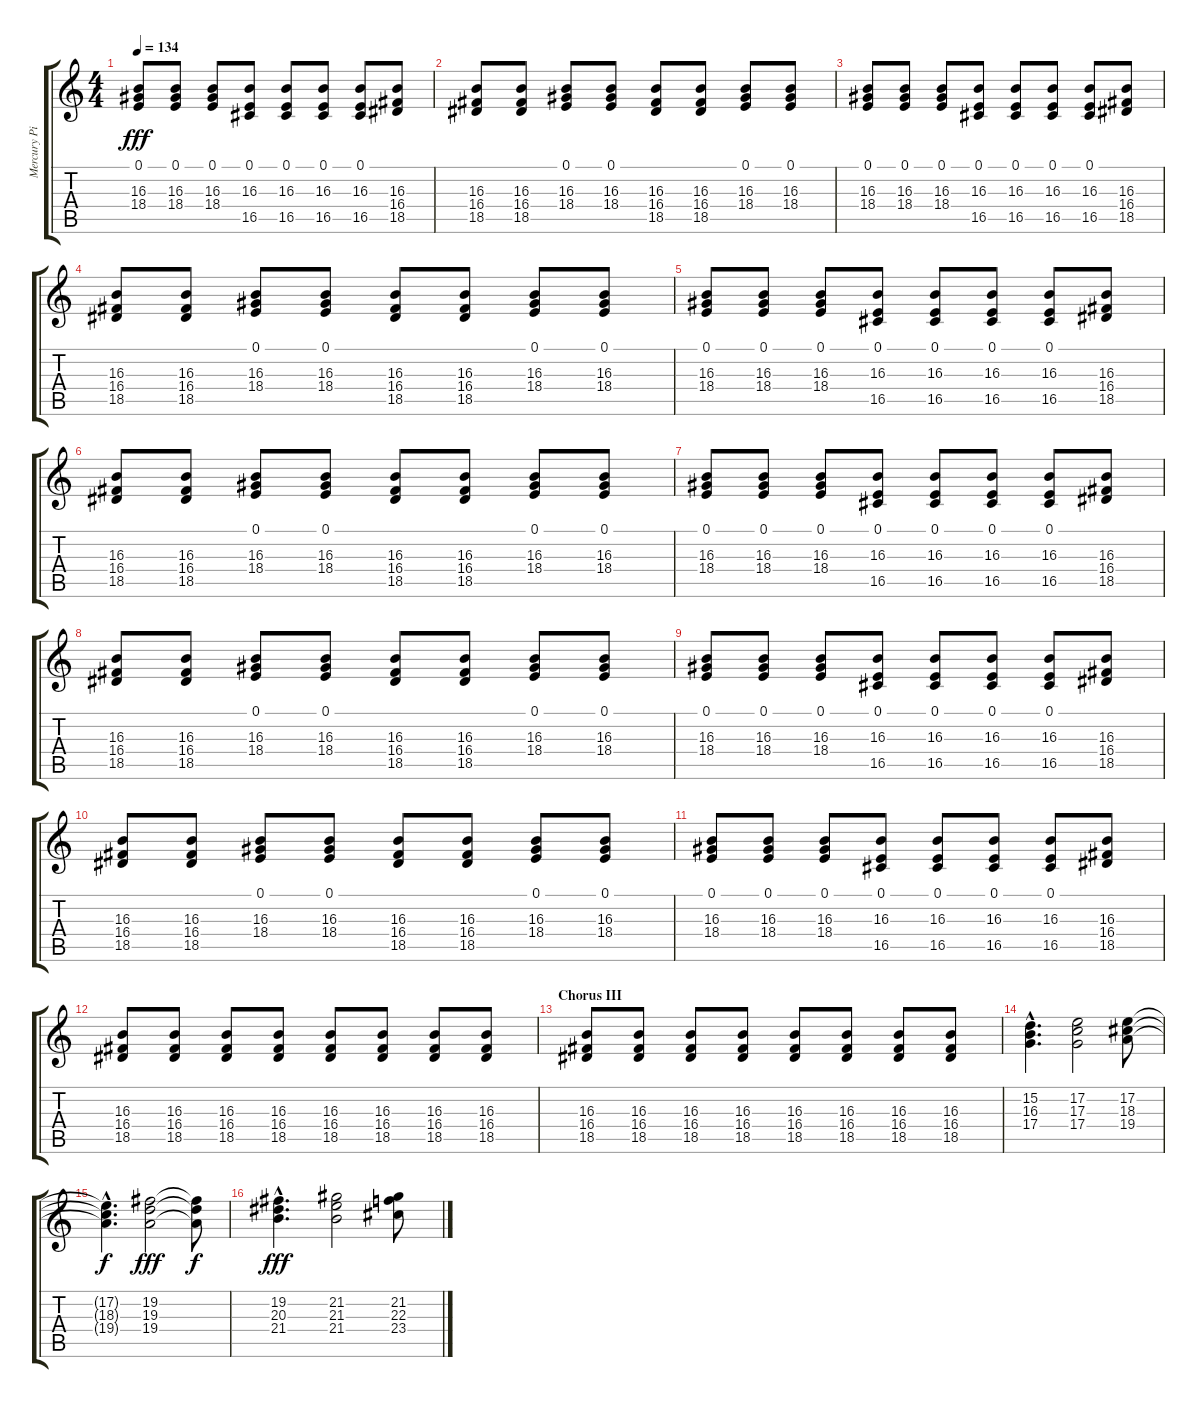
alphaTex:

\track ("Mercury Piano" "Mercury Pi") {instrument acousticgrandpiano}
\staff {score tabs}
\tuning (E4 B3 G3 D3 A2 E2) {hide}
\ts (4 4)
\tempo 134
\clef g2
\ks c
(0.1 16.3 18.4).8{dy fff} (0.1 16.3 18.4).8 (0.1 16.3 18.4).8 (0.1 16.3 16.5).8 (0.1 16.3 16.5).8 (0.1 16.3 16.5).8 (0.1 16.3 16.5).8 (16.3 16.4 18.5).8 |
(16.3 16.4 18.5).8 (16.3 16.4 18.5).8 (0.1 16.3 18.4).8 (0.1 16.3 18.4).8 (16.3 16.4 18.5).8 (16.3 16.4 18.5).8 (0.1 16.3 18.4).8 (0.1 16.3 18.4).8 |
(0.1 16.3 18.4).8 (0.1 16.3 18.4).8 (0.1 16.3 18.4).8 (0.1 16.3 16.5).8 (0.1 16.3 16.5).8 (0.1 16.3 16.5).8 (0.1 16.3 16.5).8 (16.3 16.4 18.5).8 |
(16.3 16.4 18.5).8 (16.3 16.4 18.5).8 (0.1 16.3 18.4).8 (0.1 16.3 18.4).8 (16.3 16.4 18.5).8 (16.3 16.4 18.5).8 (0.1 16.3 18.4).8 (0.1 16.3 18.4).8 |
(0.1 16.3 18.4).8 (0.1 16.3 18.4).8 (0.1 16.3 18.4).8 (0.1 16.3 16.5).8 (0.1 16.3 16.5).8 (0.1 16.3 16.5).8 (0.1 16.3 16.5).8 (16.3 16.4 18.5).8 |
(16.3 16.4 18.5).8 (16.3 16.4 18.5).8 (0.1 16.3 18.4).8 (0.1 16.3 18.4).8 (16.3 16.4 18.5).8 (16.3 16.4 18.5).8 (0.1 16.3 18.4).8 (0.1 16.3 18.4).8 |
(0.1 16.3 18.4).8 (0.1 16.3 18.4).8 (0.1 16.3 18.4).8 (0.1 16.3 16.5).8 (0.1 16.3 16.5).8 (0.1 16.3 16.5).8 (0.1 16.3 16.5).8 (16.3 16.4 18.5).8 |
(16.3 16.4 18.5).8 (16.3 16.4 18.5).8 (0.1 16.3 18.4).8 (0.1 16.3 18.4).8 (16.3 16.4 18.5).8 (16.3 16.4 18.5).8 (0.1 16.3 18.4).8 (0.1 16.3 18.4).8 |
(0.1 16.3 18.4).8 (0.1 16.3 18.4).8 (0.1 16.3 18.4).8 (0.1 16.3 16.5).8 (0.1 16.3 16.5).8 (0.1 16.3 16.5).8 (0.1 16.3 16.5).8 (16.3 16.4 18.5).8 |
(16.3 16.4 18.5).8 (16.3 16.4 18.5).8 (0.1 16.3 18.4).8 (0.1 16.3 18.4).8 (16.3 16.4 18.5).8 (16.3 16.4 18.5).8 (0.1 16.3 18.4).8 (0.1 16.3 18.4).8 |
(0.1 16.3 18.4).8 (0.1 16.3 18.4).8 (0.1 16.3 18.4).8 (0.1 16.3 16.5).8 (0.1 16.3 16.5).8 (0.1 16.3 16.5).8 (0.1 16.3 16.5).8 (16.3 16.4 18.5).8 |
(16.3 16.4 18.5).8 (16.3 16.4 18.5).8 (16.3 16.4 18.5).8 (16.3 16.4 18.5).8 (16.3 16.4 18.5).8 (16.3 16.4 18.5).8 (16.3 16.4 18.5).8 (16.3 16.4 18.5).8 |
\section ("" "Chorus III")
(16.3 16.4 18.5).8 (16.3 16.4 18.5).8 (16.3 16.4 18.5).8 (16.3 16.4 18.5).8 (16.3 16.4 18.5).8 (16.3 16.4 18.5).8 (16.3 16.4 18.5).8 (16.3 16.4 18.5).8 |
(15.2{hac} 16.3{hac} 17.4{hac}).4{d instrument drawbarorgan} (17.2 17.3 17.4).2 (17.2 18.3 19.4).8 |
(17.2{hac t} 18.3{hac t} 19.4{hac t}).4{d dy f} (19.2 19.3 19.4).2{dy fff} (19.2{t} 19.3{t} 19.4{t}).8{dy f} |
(19.2{hac} 20.3{hac} 21.4{hac}).4{d dy fff} (21.2 21.3 21.4).2 (21.2 22.3 23.4).8
